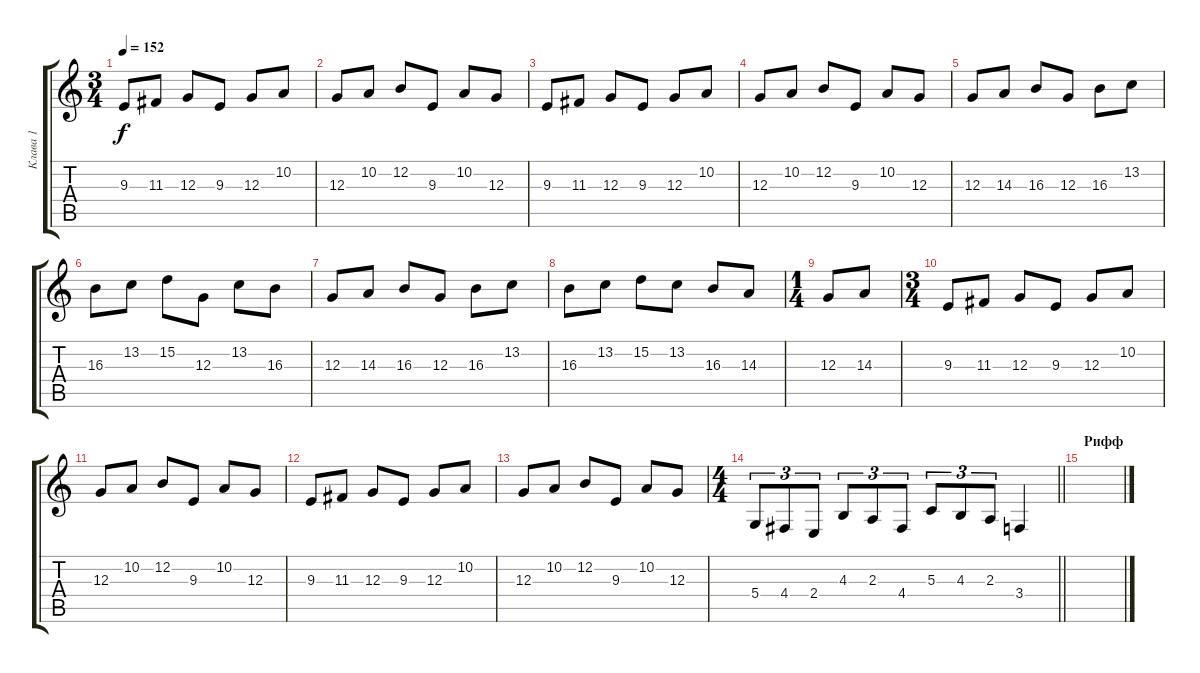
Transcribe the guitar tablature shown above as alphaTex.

\track ("Клава 1" "Клава 1") {instrument lead2sawtooth}
\staff {score tabs}
\tuning (E4 B3 G3 D3 A2 E2) {hide}
\ts (3 4)
\tempo 152
\clef g2
\ks c
9.3.8{dy f} 11.3.8 12.3.8 9.3.8 12.3.8 10.2.8 |
12.3.8 10.2.8 12.2.8 9.3.8 10.2.8 12.3.8 |
9.3.8 11.3.8 12.3.8 9.3.8 12.3.8 10.2.8 |
12.3.8 10.2.8 12.2.8 9.3.8 10.2.8 12.3.8 |
12.3.8 14.3.8 16.3.8 12.3.8 16.3.8 13.2.8 |
16.3.8 13.2.8 15.2.8 12.3.8 13.2.8 16.3.8 |
12.3.8 14.3.8 16.3.8 12.3.8 16.3.8 13.2.8 |
16.3.8 13.2.8 15.2.8 13.2.8 16.3.8 14.3.8 |
\ts (1 4)
12.3.8 14.3.8 |
\ts (3 4)
9.3.8 11.3.8 12.3.8 9.3.8 12.3.8 10.2.8 |
12.3.8 10.2.8 12.2.8 9.3.8 10.2.8 12.3.8 |
9.3.8 11.3.8 12.3.8 9.3.8 12.3.8 10.2.8 |
12.3.8 10.2.8 12.2.8 9.3.8 10.2.8 12.3.8 |
\ts (4 4)
\barLineRight lightlight
5.4.8{tu (3 2)} 4.4.8{tu (3 2)} 2.4.8{tu (3 2)} 4.3.8{tu (3 2)} 2.3.8{tu (3 2)} 4.4.8{tu (3 2)} 5.3.8{tu (3 2)} 4.3.8{tu (3 2)} 2.3.8{tu (3 2)} 3.4.4 |
\section ("" "Рифф")
